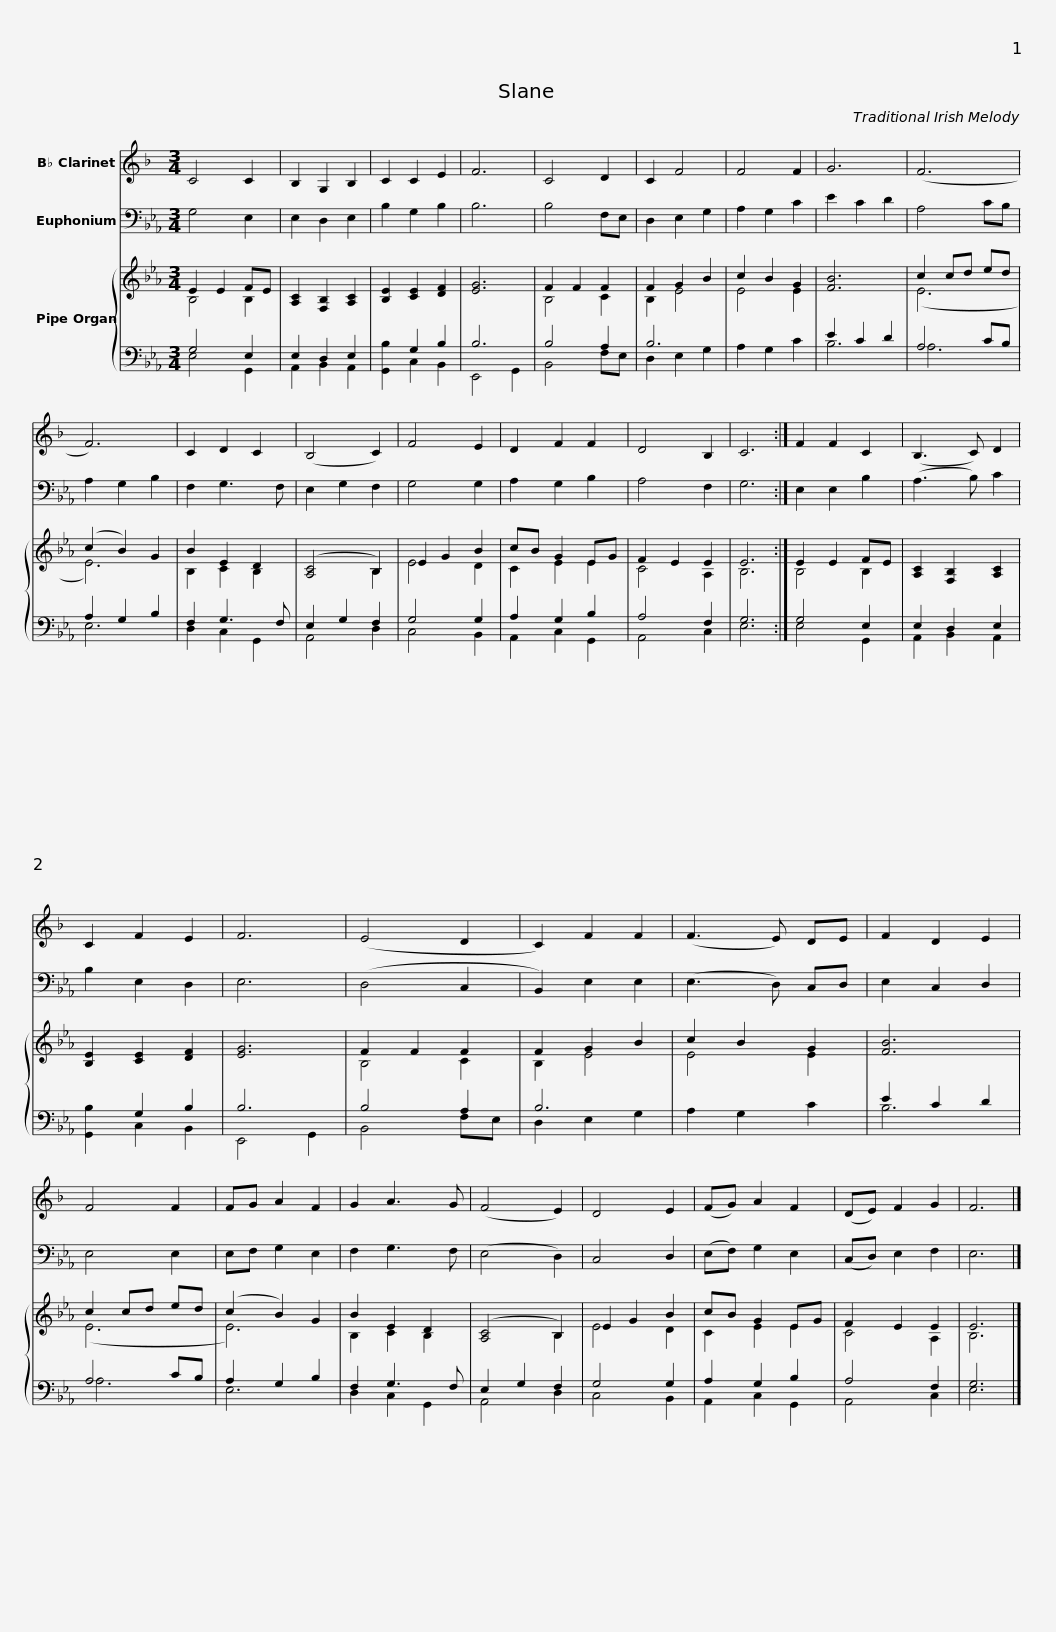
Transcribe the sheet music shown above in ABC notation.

X:1
%%score 1 2 { ( 3 4 ) | ( 5 6 ) }
L:1/8
M:3/4
I:linebreak $
K:Eb
V:1 treble transpose=-2
V:2 bass
V:3 treble
V:4 treble
V:5 bass
V:6 bass
V:1
[K:F] C4 C2 | B,2 G,2 B,2 | C2 C2 E2 | F6 | C4 D2 | %5
 C2 F4 | F4 F2 | G6 | (F6 |$ F6) | %10
 C2 D2 C2 | (B,4 C2) | F4 E2 | D2 F2 F2 | D4 B,2 | %15
 C6 :| F2 F2 C2 | (B,3 C) D2 |$ C2 F2 E2 | F6 | %20
 (E4 D2 | C2) F2 F2 | (F3 E) DE | F2 D2 E2 | F4 F2 | %25
 FG A2 F2 | G2 A3 G |$ (F4 E2) | D4 E2 | (FG) A2 F2 | %30
 (DE) F2 G2 | F6 |] %32
V:2
 G,4 E,2 | E,2 D,2 E,2 | B,2 G,2 B,2 | B,6 | B,4 F,E, | %5
 D,2 E,2 G,2 | A,2 G,2 C2 | E2 C2 D2 | A,4 CB, |$ A,2 G,2 B,2 | %10
 F,2 G,3 F, | E,2 G,2 F,2 | G,4 G,2 | A,2 G,2 B,2 | A,4 F,2 | %15
 G,6 :| E,2 E,2 B,2 | (A,3 B,) C2 |$ B,2 E,2 D,2 | E,6 | %20
 (D,4 C,2 | B,,2) E,2 E,2 | (E,3 D,) C,D, | E,2 C,2 D,2 | E,4 E,2 | %25
 E,F, G,2 E,2 | F,2 G,3 F, |$ (E,4 D,2) | C,4 D,2 | (E,F,) G,2 E,2 | %30
 (C,D,) E,2 F,2 | E,6 |] %32
V:3
 E2 E2 FE | [A,C]2 [F,B,]2 [A,C]2 | [B,E]2 [CE]2 [DF]2 | [EG]6 | F2 F2 F2 | %5
 F2 G2 B2 | c2 B2 G2 | [FB]6 | c2 cd ed |$ (c2 B2) G2 | %10
 B2 E2 D2 | ([A,C]4 B,2) | E2 G2 B2 | cB G2 EG | F2 E2 E2 | %15
 E6 :| E2 E2 FE | [A,C]2 [F,B,]2 [A,C]2 |$ [B,E]2 [CE]2 [DF]2 | [EG]6 | %20
 F2 F2 F2 | F2 G2 B2 | c2 B2 G2 | [FB]6 | c2 cd ed | %25
 (c2 B2) G2 | B2 E2 D2 |$ ([A,C]4 B,2) | E2 G2 B2 | cB G2 EG | %30
 F2 E2 E2 | E6 |] %32
V:4
 B,4 B,2 | x6 | x6 | x6 | B,4 C2 | %5
 B,2 E4 | E4 E2 | x6 | (E6 |$ E6) | %10
 B,2 C2 B,2 | x4 B,2 | E4 D2 | C2 E2 E2 | C4 A,2 | %15
 B,6 :| B,4 B,2 | x6 |$ x6 | x6 | %20
 B,4 C2 | B,2 E4 | E4 E2 | x6 | (E6 | %25
 E6) | B,2 C2 B,2 |$ x4 B,2 | E4 D2 | C2 E2 E2 | %30
 C4 A,2 | B,6 |] %32
V:5
 G,4 E,2 | E,2 D,2 E,2 | x2 G,2 B,2 | B,6 | B,4 A,2 | %5
 B,6 | A,2 G,2 C2 | E2 C2 D2 | A,4 CB, |$ A,2 G,2 B,2 | %10
 F,2 G,3 F, | E,2 G,2 F,2 | G,4 G,2 | A,2 G,2 B,2 | A,4 F,2 | %15
 G,6 :| G,4 E,2 | E,2 D,2 E,2 |$ x2 G,2 B,2 | B,6 | %20
 B,4 A,2 | B,6 | A,2 G,2 C2 | E2 C2 D2 | A,4 CB, | %25
 A,2 G,2 B,2 | F,2 G,3 F, |$ E,2 G,2 F,2 | G,4 G,2 | A,2 G,2 B,2 | %30
 A,4 F,2 | G,6 |] %32
V:6
 E,4 G,,2 | A,,2 B,,2 A,,2 | [G,,B,]2 C,2 B,,2 | E,,4 G,,2 | B,,4 F,E, | %5
 D,2 E,2 G,2 | x6 | B,6 | A,6 |$ E,6 | %10
 D,2 C,2 G,,2 | A,,4 D,2 | C,4 B,,2 | A,,2 C,2 G,,2 | A,,4 C,2 | %15
 E,6 :| E,4 G,,2 | A,,2 B,,2 A,,2 |$ [G,,B,]2 C,2 B,,2 | E,,4 G,,2 | %20
 B,,4 F,E, | D,2 E,2 G,2 | x6 | B,6 | A,6 | %25
 E,6 | D,2 C,2 G,,2 |$ A,,4 D,2 | C,4 B,,2 | A,,2 C,2 G,,2 | %30
 A,,4 C,2 | E,6 |] %32
